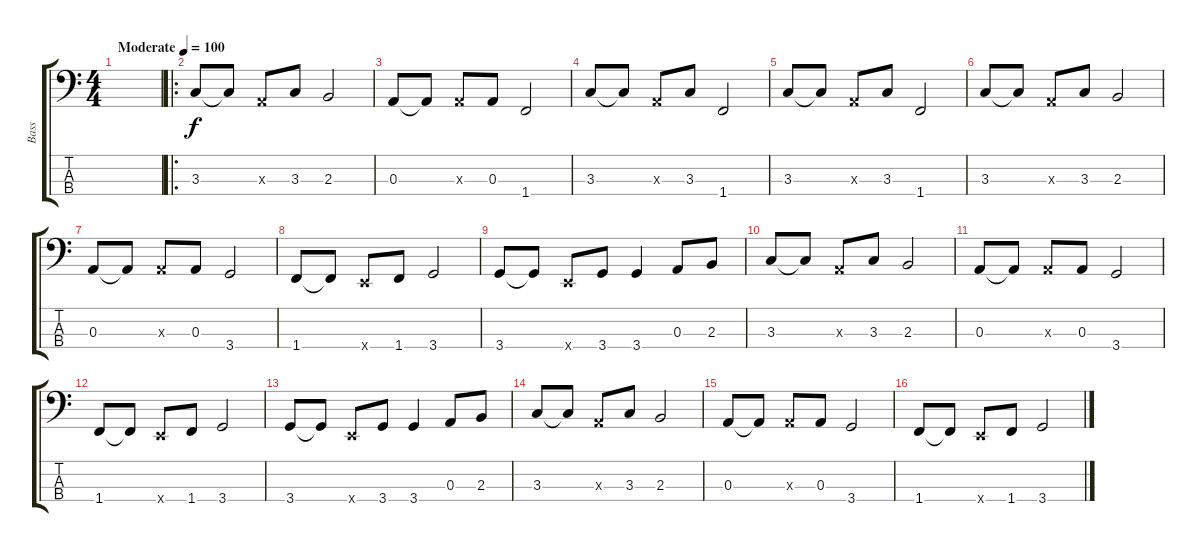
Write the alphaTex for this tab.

\track ("Bass" "Bass") {instrument electricbasspick}
\staff {score tabs}
\tuning (G2 D2 A1 E1) {hide}
\ts (4 4)
\tempo (100 "Moderate")
\clef f4
\ks c
|
\ro
3.3.8 3.3{t}.8 0.3{x}.8 3.3.8 2.3.2 |
0.3.8 0.3{t}.8 0.3{x}.8 0.3.8 1.4.2 |
3.3.8 3.3{t}.8 0.3{x}.8 3.3.8 1.4.2 |
3.3.8 3.3{t}.8 0.3{x}.8 3.3.8 1.4.2 |
3.3.8 3.3{t}.8 0.3{x}.8 3.3.8 2.3.2 |
0.3.8 0.3{t}.8 0.3{x}.8 0.3.8 3.4.2 |
1.4.8 1.4{t}.8 0.4{x}.8 1.4.8 3.4.2 |
3.4.8 3.4{t}.8 0.4{x}.8 3.4.8 3.4.4 0.3.8 2.3.8 |
3.3.8 3.3{t}.8 0.3{x}.8 3.3.8 2.3.2 |
0.3.8 0.3{t}.8 0.3{x}.8 0.3.8 3.4.2 |
1.4.8 1.4{t}.8 0.4{x}.8 1.4.8 3.4.2 |
3.4.8 3.4{t}.8 0.4{x}.8 3.4.8 3.4.4 0.3.8 2.3.8 |
3.3.8 3.3{t}.8 0.3{x}.8 3.3.8 2.3.2 |
0.3.8 0.3{t}.8 0.3{x}.8 0.3.8 3.4.2 |
1.4.8 1.4{t}.8 0.4{x}.8 1.4.8 3.4.2
